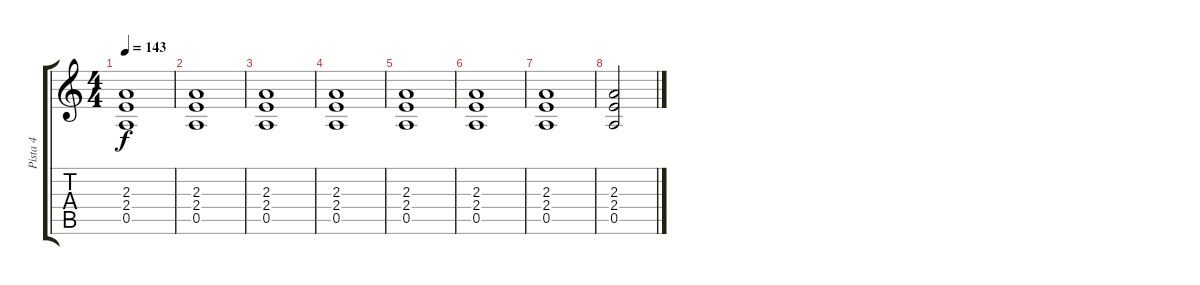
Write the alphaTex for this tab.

\track ("Pista 4" "Pista 4") {instrument overdrivenguitar}
\staff {score tabs}
\tuning (E4 B3 G3 D3 A2 E2) {hide}
\ts (4 4)
\tempo 143
\clef g2
\ks c
(2.3 2.4 0.5).1{dy f} |
(2.3 2.4 0.5).1 |
(2.3 2.4 0.5).1 |
(2.3 2.4 0.5).1 |
(2.3 2.4 0.5).1 |
(2.3 2.4 0.5).1 |
(2.3 2.4 0.5).1 |
(2.3 2.4 0.5).2
